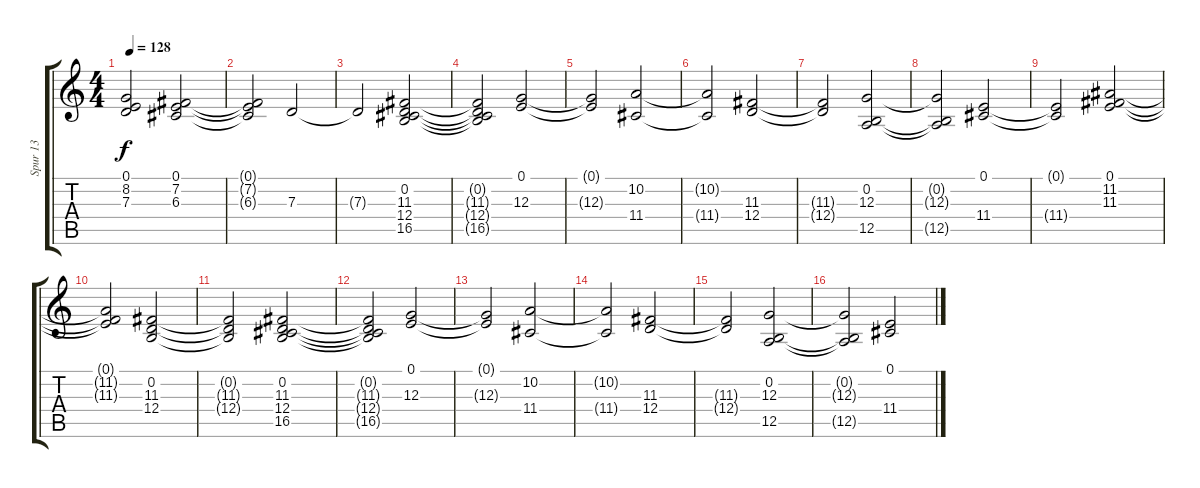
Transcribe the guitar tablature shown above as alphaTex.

\track ("Spur 13" "Spur 13") {instrument stringensemble1}
\staff {score tabs}
\tuning (E4 B3 G3 D3 A2 E2) {hide}
\ts (4 4)
\tempo 128
\clef g2
\ks c
(0.1{t} 8.2{t} 7.3{t}).2{dy f} (0.1 7.2 6.3).2 |
(0.1{t} 7.2{t} 6.3{t}).2 7.3.2 |
7.3{t}.2 (0.2 11.3 12.4 16.5).2 |
(0.2{t} 11.3{t} 12.4{t} 16.5{t}).2 (0.1 12.3).2 |
(0.1{t} 12.3{t}).2 (10.2 11.4).2 |
(10.2{t} 11.4{t}).2 (11.3 12.4).2 |
(11.3{t} 12.4{t}).2 (0.2 12.3 12.5).2 |
(0.2{t} 12.3{t} 12.5{t}).2 (0.1 11.4).2 |
(0.1{t} 11.4{t}).2 (0.1 11.2 11.3).2 |
(0.1{t} 11.2{t} 11.3{t}).2 (0.2 11.3 12.4).2 |
(0.2{t} 11.3{t} 12.4{t}).2 (0.2 11.3 12.4 16.5).2 |
(0.2{t} 11.3{t} 12.4{t} 16.5{t}).2 (0.1 12.3).2 |
(0.1{t} 12.3{t}).2 (10.2 11.4).2 |
(10.2{t} 11.4{t}).2 (11.3 12.4).2 |
(11.3{t} 12.4{t}).2 (0.2 12.3 12.5).2 |
(0.2{t} 12.3{t} 12.5{t}).2 (0.1 11.4).2
